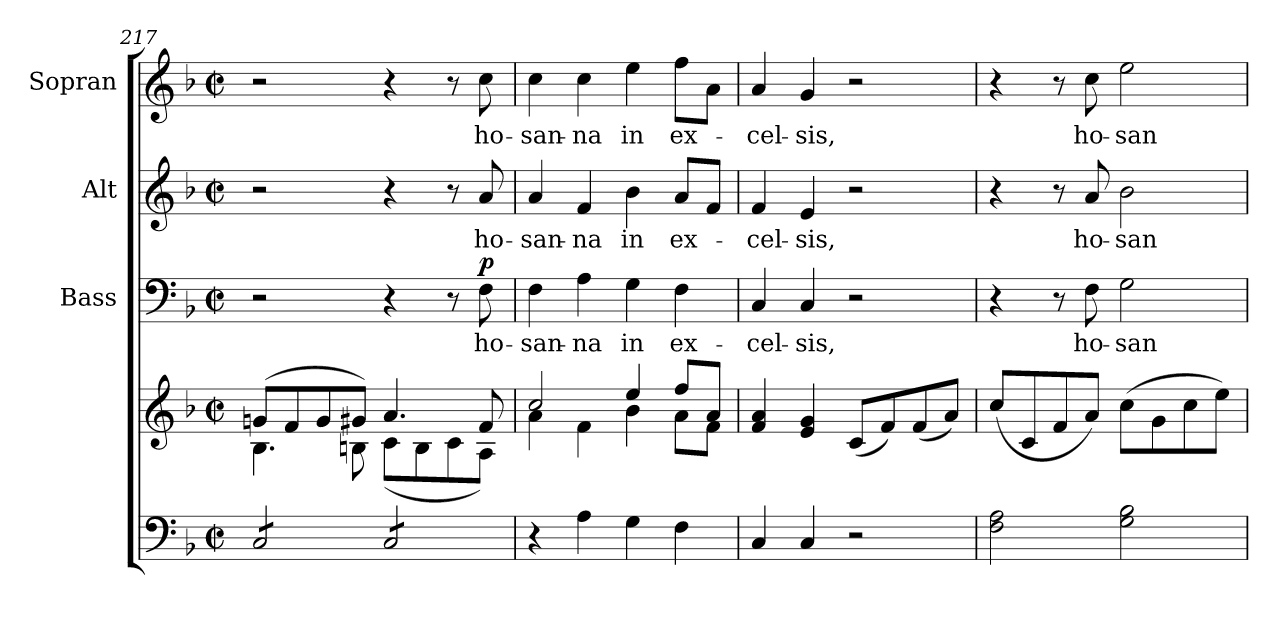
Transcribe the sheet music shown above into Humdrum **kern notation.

**kern	**kern	**kern	**text	**dynam	**kern	**text	**kern	**text
*part4	*part4	*part3	*part3	*part3	*part2	*part2	*part1	*part1
*staff5	*staff4	*staff3	*staff3	*staff3	*staff2	*staff2	*staff1	*staff1
*	*	*I"Bass	*	*	*I"Alt	*	*I"Sopran	*
*	*	*I'B.	*	*	*I'A.	*	*I'S.	*
*clefF4	*clefG2	*clefF4	*	*	*clefG2	*	*clefG2	*
*k[b-]	*k[b-]	*k[b-]	*	*	*k[b-]	*	*k[b-]	*
*F:	*F:	*F:	*	*	*F:	*	*F:	*
*M2/2	*M2/2	*M2/2	*	*	*M2/2	*	*M2/2	*
*met(c|)	*met(c|)	*met(c|)	*	*	*met(c|)	*	*met(c|)	*
=217	=217	=217	=217	=217	=217	=217	=217	=217
*	*^	*	*	*	*	*	*	*
*tremolo	*	*	*	*	*	*	*	*	*
8C/L	(>8gn/L	4.B-\	2r	.	.	2r	.	2r	.
8C/	8f/	.	.	.	.	.	.	.	.
8C/	8g/	.	.	.	.	.	.	.	.
8C/J	8g#X/J)	8Bn\	.	.	.	.	.	.	.
8C/L	4.a/	(<8c\L	4r	.	.	4r	.	4r	.
8C/	.	8B\	.	.	.	.	.	.	.
8C/	.	8c\	8r	.	.	8r	.	8r	.
!	!	!	!	!LO:LY:b	!LO:DY:a	!	!LO:LY:b	!	!LO:LY:b
8C/J	8f/	8A\J)	8F\	ho-	p	8a/	ho-	8cc\	ho-
*Xtremolo	*	*	*	*	*	*	*	*	*
=218	=218	=218	=218	=218	=218	=218	=218	=218	=218
!	!	!	!	!LO:LY:b	!	!	!LO:LY:b	!	!LO:LY:b
4r	2cc/	4a\	4F\	-san-	.	4a/	-san-	4cc\	-san-
!	!	!	!	!LO:LY:b	!	!	!LO:LY:b	!	!LO:LY:b
4A\	.	4f\	4A\	-na	.	4f/	-na	4cc\	-na
!	!	!	!	!LO:LY:b	!	!	!LO:LY:b	!	!LO:LY:b
4G\	4ee/	4b-\	4G\	in	.	4b-\	in	4ee\	in
!	!	!	!	!LO:LY:b	!	!	!LO:LY:b	!	!LO:LY:b
4F\	8ff/L	8a\L	4F\	ex-	.	8a/L	ex-	8ff\L	ex-
.	8a/J	8f\J	.	.	.	8f/J	.	8a\J	.
=219	=219	=219	=219	=219	=219	=219	=219	=219	=219
!	!	!	!	!LO:LY:b	!	!	!LO:LY:b	!	!LO:LY:b
*	*v	*v	*	*	*	*	*	*	*
4C/	4f/ 4a/	4C/	-cel-	.	4f/	-cel-	4a/	-cel-
!	!	!	!LO:LY:b	!	!	!LO:LY:b	!	!LO:LY:b
4C/	4e/ 4g/	4C/	-sis,	.	4e/	-sis,	4g/	-sis,
2r	(<8c/L	2r	.	.	2r	.	2r	.
.	8f/)	.	.	.	.	.	.	.
.	(<8f/	.	.	.	.	.	.	.
.	8a/J)	.	.	.	.	.	.	.
!!LO:PB:g=z
=220	=220	=220	=220	=220	=220	=220	=220	=220
2F\ 2A\	(<8cc/L	4r	.	.	4r	.	4r	.
.	8c/	.	.	.	.	.	.	.
.	8f/	8r	.	.	8r	.	8r	.
!	!	!	!LO:LY:b	!	!	!LO:LY:b	!	!LO:LY:b
.	8a/J)	8F\	ho-	.	8a/	ho-	8cc\	ho-
!	!	!	!LO:LY:b	!	!	!LO:LY:b	!	!LO:LY:b
2G\ 2B-\	(>8cc\L	2G\	-san-	.	2b-\	-san-	2ee\	-san-
.	8g\	.	.	.	.	.	.	.
.	8cc\	.	.	.	.	.	.	.
.	8ee\J)	.	.	.	.	.	.	.
=	=	=	=	=	=	=	=	=
*-	*-	*-	*-	*-	*-	*-	*-	*-
